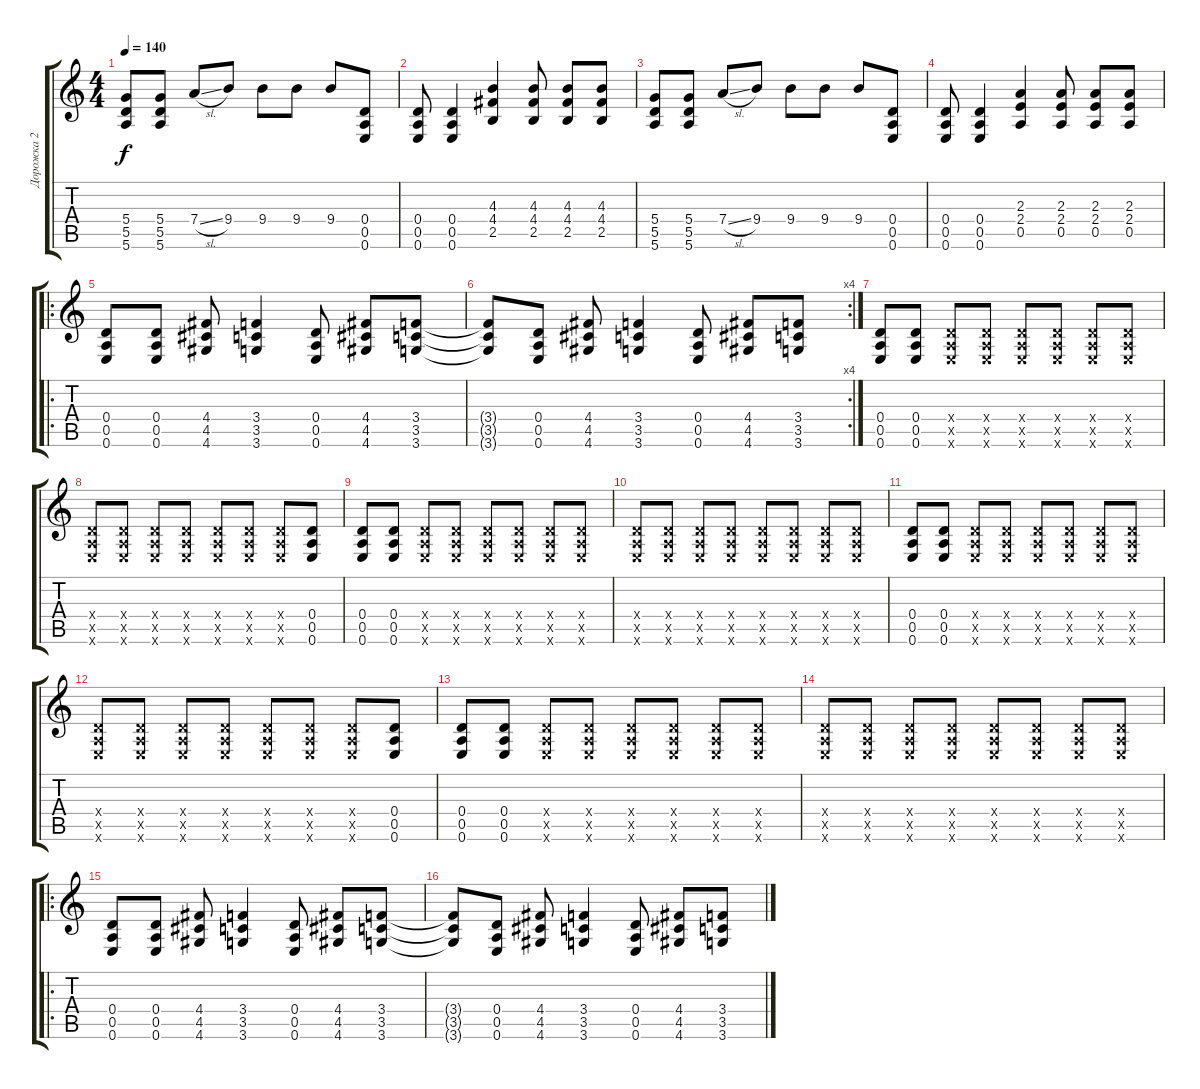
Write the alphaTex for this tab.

\track ("Дорожка 2" "Дорожка 2") {instrument distortionguitar}
\staff {score tabs}
\tuning (E4 B3 G3 D3 A2 E2) {hide}
\ts (4 4)
\tempo 140
\clef g2
\ks c
(5.4 5.5 5.6).8{dy f} (5.4 5.5 5.6).8 7.4{sl}.8 9.4.8 9.4.8 9.4.8 9.4.8 (0.4 0.5 0.6).8 |
(0.4 0.5 0.6).8 (0.4 0.5 0.6).4 (4.3 4.4 2.5).4 (4.3 4.4 2.5).8 (4.3 4.4 2.5).8 (4.3 4.4 2.5).8 |
(5.4 5.5 5.6).8 (5.4 5.5 5.6).8 7.4{sl}.8 9.4.8 9.4.8 9.4.8 9.4.8 (0.4 0.5 0.6).8 |
(0.4 0.5 0.6).8 (0.4 0.5 0.6).4 (2.3 2.4 0.5).4 (2.3 2.4 0.5).8 (2.3 2.4 0.5).8 (2.3 2.4 0.5).8 |
\ro
(0.4 0.5 0.6).8 (0.4 0.5 0.6).8 (4.4 4.5 4.6).8 (3.4 3.5 3.6).4 (0.4 0.5 0.6).8 (4.4 4.5 4.6).8 (3.4 3.5 3.6).8 |
\rc 4
(3.4{t} 3.5{t} 3.6{t}).8 (0.4 0.5 0.6).8 (4.4 4.5 4.6).8 (3.4 3.5 3.6).4 (0.4 0.5 0.6).8 (4.4 4.5 4.6).8 (3.4 3.5 3.6).8 |
(0.4 0.5 0.6).8 (0.4 0.5 0.6).8 (0.4{x} 0.5{x} 0.6{x}).8 (0.4{x} 0.5{x} 0.6{x}).8 (0.4{x} 0.5{x} 0.6{x}).8 (0.4{x} 0.5{x} 0.6{x}).8 (0.4{x} 0.5{x} 0.6{x}).8 (0.4{x} 0.5{x} 0.6{x}).8 |
(0.4{x} 0.5{x} 0.6{x}).8 (0.4{x} 0.5{x} 0.6{x}).8 (0.4{x} 0.5{x} 0.6{x}).8 (0.4{x} 0.5{x} 0.6{x}).8 (0.4{x} 0.5{x} 0.6{x}).8 (0.4{x} 0.5{x} 0.6{x}).8 (0.4{x} 0.5{x} 0.6{x}).8 (0.4 0.5 0.6).8 |
(0.4 0.5 0.6).8 (0.4 0.5 0.6).8 (0.4{x} 0.5{x} 0.6{x}).8 (0.4{x} 0.5{x} 0.6{x}).8 (0.4{x} 0.5{x} 0.6{x}).8 (0.4{x} 0.5{x} 0.6{x}).8 (0.4{x} 0.5{x} 0.6{x}).8 (0.4{x} 0.5{x} 0.6{x}).8 |
(0.4{x} 0.5{x} 0.6{x}).8 (0.4{x} 0.5{x} 0.6{x}).8 (0.4{x} 0.5{x} 0.6{x}).8 (0.4{x} 0.5{x} 0.6{x}).8 (0.4{x} 0.5{x} 0.6{x}).8 (0.4{x} 0.5{x} 0.6{x}).8 (0.4{x} 0.5{x} 0.6{x}).8 (0.4{x} 0.5{x} 0.6{x}).8 |
(0.4 0.5 0.6).8 (0.4 0.5 0.6).8 (0.4{x} 0.5{x} 0.6{x}).8 (0.4{x} 0.5{x} 0.6{x}).8 (0.4{x} 0.5{x} 0.6{x}).8 (0.4{x} 0.5{x} 0.6{x}).8 (0.4{x} 0.5{x} 0.6{x}).8 (0.4{x} 0.5{x} 0.6{x}).8 |
(0.4{x} 0.5{x} 0.6{x}).8 (0.4{x} 0.5{x} 0.6{x}).8 (0.4{x} 0.5{x} 0.6{x}).8 (0.4{x} 0.5{x} 0.6{x}).8 (0.4{x} 0.5{x} 0.6{x}).8 (0.4{x} 0.5{x} 0.6{x}).8 (0.4{x} 0.5{x} 0.6{x}).8 (0.4 0.5 0.6).8 |
(0.4 0.5 0.6).8 (0.4 0.5 0.6).8 (0.4{x} 0.5{x} 0.6{x}).8 (0.4{x} 0.5{x} 0.6{x}).8 (0.4{x} 0.5{x} 0.6{x}).8 (0.4{x} 0.5{x} 0.6{x}).8 (0.4{x} 0.5{x} 0.6{x}).8 (0.4{x} 0.5{x} 0.6{x}).8 |
(0.4{x} 0.5{x} 0.6{x}).8 (0.4{x} 0.5{x} 0.6{x}).8 (0.4{x} 0.5{x} 0.6{x}).8 (0.4{x} 0.5{x} 0.6{x}).8 (0.4{x} 0.5{x} 0.6{x}).8 (0.4{x} 0.5{x} 0.6{x}).8 (0.4{x} 0.5{x} 0.6{x}).8 (0.4{x} 0.5{x} 0.6{x}).8 |
\ro
(0.4 0.5 0.6).8 (0.4 0.5 0.6).8 (4.4 4.5 4.6).8 (3.4 3.5 3.6).4 (0.4 0.5 0.6).8 (4.4 4.5 4.6).8 (3.4 3.5 3.6).8 |
(3.4{t} 3.5{t} 3.6{t}).8 (0.4 0.5 0.6).8 (4.4 4.5 4.6).8 (3.4 3.5 3.6).4 (0.4 0.5 0.6).8 (4.4 4.5 4.6).8 (3.4 3.5 3.6).8
